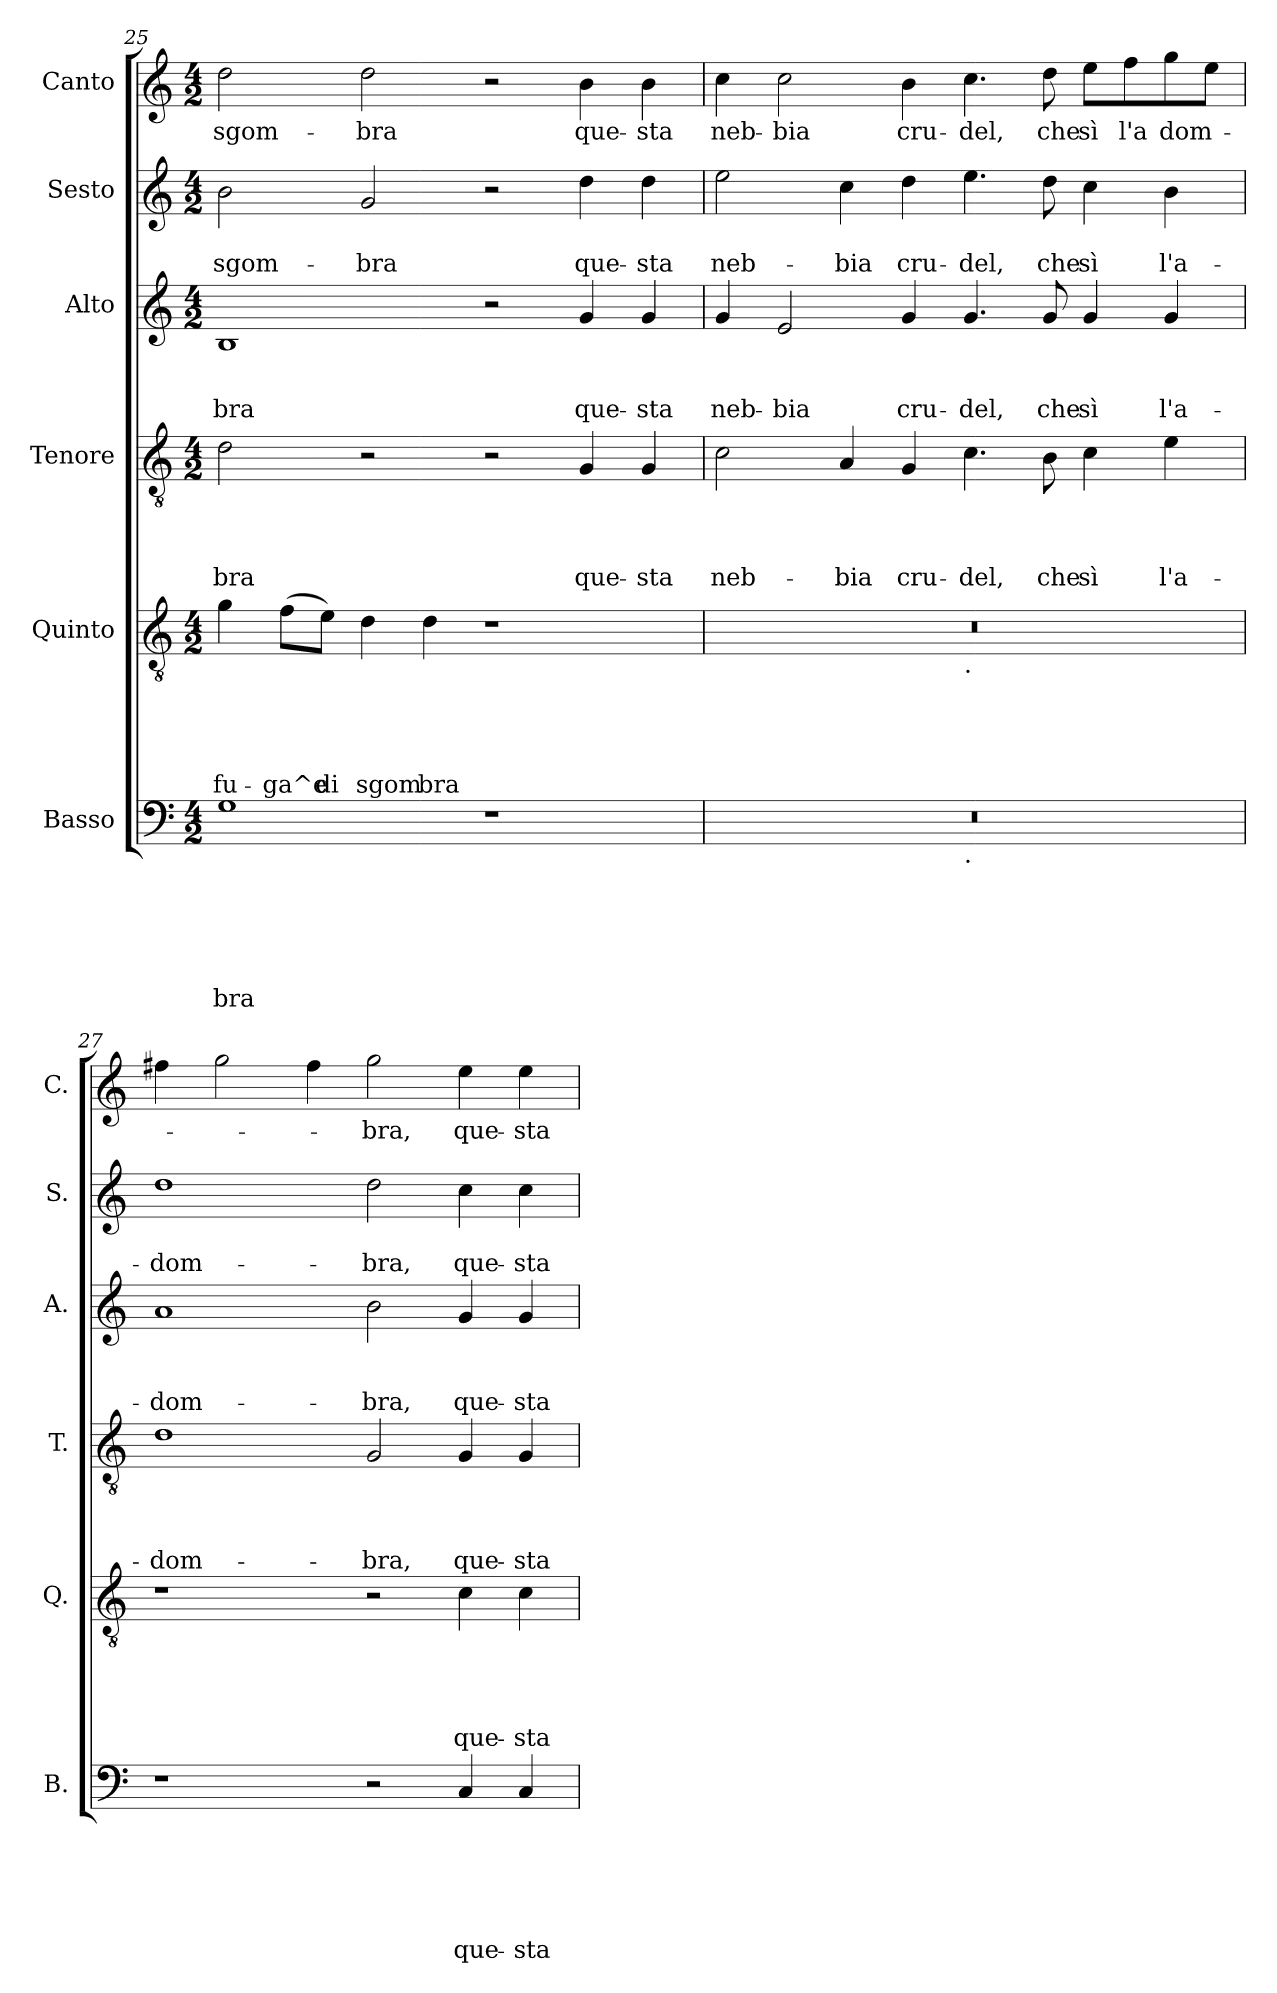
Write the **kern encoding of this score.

**kern	**text	**text	**text	**text	**text	**text	**kern	**text	**text	**text	**text	**text	**kern	**text	**text	**text	**text	**kern	**text	**text	**text	**kern	**text	**text	**kern	**text
*part6	*part6	*part6	*part6	*part6	*part6	*part6	*part5	*part5	*part5	*part5	*part5	*part5	*part4	*part4	*part4	*part4	*part4	*part3	*part3	*part3	*part3	*part2	*part2	*part2	*part1	*part1
*staff6	*staff6	*staff6	*staff6	*staff6	*staff6	*staff6	*staff5	*staff5	*staff5	*staff5	*staff5	*staff5	*staff4	*staff4	*staff4	*staff4	*staff4	*staff3	*staff3	*staff3	*staff3	*staff2	*staff2	*staff2	*staff1	*staff1
*I"Basso	*	*	*	*	*	*	*I"Quinto	*	*	*	*	*	*I"Tenore	*	*	*	*	*I"Alto	*	*	*	*I"Sesto	*	*	*I"Canto	*
*I'B.	*	*	*	*	*	*	*I'Q.	*	*	*	*	*	*I'T.	*	*	*	*	*I'A.	*	*	*	*I'S.	*	*	*I'C.	*
*clefF4	*	*	*	*	*	*	*clefGv2	*	*	*	*	*	*clefGv2	*	*	*	*	*clefG2	*	*	*	*clefG2	*	*	*clefG2	*
*k[]	*	*	*	*	*	*	*k[]	*	*	*	*	*	*k[]	*	*	*	*	*k[]	*	*	*	*k[]	*	*	*k[]	*
*C:	*	*	*	*	*	*	*C:	*	*	*	*	*	*C:	*	*	*	*	*C:	*	*	*	*C:	*	*	*C:	*
*M4/2	*	*	*	*	*	*	*M4/2	*	*	*	*	*	*M4/2	*	*	*	*	*M4/2	*	*	*	*M4/2	*	*	*M4/2	*
=25	=25	=25	=25	=25	=25	=25	=25	=25	=25	=25	=25	=25	=25	=25	=25	=25	=25	=25	=25	=25	=25	=25	=25	=25	=25	=25
!	!	!	!	!	!	!LO:LY:b	!	!	!	!	!	!LO:LY:b	!	!	!	!	!LO:LY:b	!	!	!	!LO:LY:b	!	!	!LO:LY:b	!	!LO:LY:b
1G	.	.	.	.	.	-bra	4g\	.	.	.	.	fu-	2d\	.	.	.	-bra	1B	.	.	-bra	2b\	.	-sgom-	2dd\	-sgom-
!	!	!	!	!	!	!	!	!	!	!	!	!LO:LY:b	!	!	!	!	!	!	!	!	!	!	!	!	!	!
.	.	.	.	.	.	.	(<8f\L	.	.	.	.	-ga^e	.	.	.	.	.	.	.	.	.	.	.	.	.	.
!	!	!	!	!	!	!	!	!	!	!	!	!LO:LY:b	!	!	!	!	!	!	!	!	!	!	!	!	!	!
.	.	.	.	.	.	.	8e\J)	.	.	.	.	di	.	.	.	.	.	.	.	.	.	.	.	.	.	.
!	!	!	!	!	!	!	!	!	!	!	!	!LO:LY:b	!	!	!	!	!	!	!	!	!	!	!	!LO:LY:b	!	!LO:LY:b
.	.	.	.	.	.	.	4d\	.	.	.	.	sgom	2r	.	.	.	.	.	.	.	.	2g/	.	-bra	2dd\	-bra
!	!	!	!	!	!	!	!	!	!	!	!	!LO:LY:b	!	!	!	!	!	!	!	!	!	!	!	!	!	!
.	.	.	.	.	.	.	4d\	.	.	.	.	bra	.	.	.	.	.	.	.	.	.	.	.	.	.	.
1r	.	.	.	.	.	.	1r	.	.	.	.	.	2r	.	.	.	.	2r	.	.	.	2r	.	.	2r	.
!	!	!	!	!	!	!	!	!	!	!	!	!	!	!	!	!	!LO:LY:b	!	!	!	!LO:LY:b	!	!	!LO:LY:b	!	!LO:LY:b
.	.	.	.	.	.	.	.	.	.	.	.	.	4G/	.	.	.	que-	4g/	.	.	que-	4dd\	.	que-	4b\	que-
!	!	!	!	!	!	!	!	!	!	!	!	!	!	!	!	!	!LO:LY:b	!	!	!	!LO:LY:b	!	!	!LO:LY:b	!	!LO:LY:b
.	.	.	.	.	.	.	.	.	.	.	.	.	4G/	.	.	.	-sta	4g/	.	.	-sta	4dd\	.	-sta	4b\	-sta
=26	=26	=26	=26	=26	=26	=26	=26	=26	=26	=26	=26	=26	=26	=26	=26	=26	=26	=26	=26	=26	=26	=26	=26	=26	=26	=26
!	!	!	!	!	!	!	!	!	!	!	!	!	!	!	!	!	!LO:LY:b	!	!	!	!LO:LY:b	!	!	!LO:LY:b	!	!LO:LY:b
*^	*	*	*	*	*	*	*^	*	*	*	*	*	*	*	*	*	*	*	*	*	*	*	*	*	*	*
0r	1ryy	.	.	.	.	.	.	0r	1ryy	.	.	.	.	.	2c\	.	.	.	neb-	4g/	.	.	neb-	2ee\	.	neb-	4cc\	neb-
!	!	!	!	!	!	!	!	!	!	!	!	!	!	!	!	!	!	!	!	!	!	!	!LO:LY:b	!	!	!	!	!LO:LY:b
.	.	.	.	.	.	.	.	.	.	.	.	.	.	.	.	.	.	.	.	2e/	.	.	-bia	.	.	.	2cc\	-bia
!	!	!	!	!	!	!	!	!	!	!	!	!	!	!	!	!	!	!	!LO:LY:b	!	!	!	!	!	!	!LO:LY:b	!	!
.	.	.	.	.	.	.	.	.	.	.	.	.	.	.	4A/	.	.	.	-bia	.	.	.	.	4cc\	.	-bia	.	.
!	!	!	!	!	!	!	!	!	!	!	!	!	!	!	!	!	!	!	!LO:LY:b	!	!	!	!LO:LY:b	!	!	!LO:LY:b	!	!LO:LY:b
.	.	.	.	.	.	.	.	.	.	.	.	.	.	.	4G/	.	.	.	cru-	4g/	.	.	cru-	4dd\	.	cru-	4b\	cru-
!	!	!	!	!	!	!	!	!	!LO:TX:b:t=.	!	!	!	!	!	!	!	!	!	!	!	!	!	!	!	!	!	!	!
!	!LO:TX:b:t=.	!	!	!	!	!	!	!	!	!	!	!	!	!	!	!	!	!	!	!	!	!	!	!	!	!	!	!
!	!	!	!	!	!	!	!	!	!	!	!	!	!	!	!	!	!	!	!LO:LY:b	!	!	!	!LO:LY:b	!	!	!LO:LY:b	!	!LO:LY:b
.	1ryy	.	.	.	.	.	.	.	1ryy	.	.	.	.	.	4.c\	.	.	.	-del,	4.g/	.	.	-del,	4.ee\	.	-del,	4.cc\	-del,
!	!	!	!	!	!	!	!	!	!	!	!	!	!	!	!	!	!	!	!LO:LY:b	!	!	!	!LO:LY:b	!	!	!LO:LY:b	!	!LO:LY:b
.	.	.	.	.	.	.	.	.	.	.	.	.	.	.	8B\	.	.	.	che	8g/	.	.	che	8dd\	.	che	8dd\	che
!	!	!	!	!	!	!	!	!	!	!	!	!	!	!	!	!	!	!	!LO:LY:b	!	!	!	!LO:LY:b	!	!	!LO:LY:b	!	!LO:LY:b
.	.	.	.	.	.	.	.	.	.	.	.	.	.	.	4c\	.	.	.	sì	4g/	.	.	sì	4cc\	.	sì	8ee\L	sì
!	!	!	!	!	!	!	!	!	!	!	!	!	!	!	!	!	!	!	!	!	!	!	!	!	!	!	!	!LO:LY:b
.	.	.	.	.	.	.	.	.	.	.	.	.	.	.	.	.	.	.	.	.	.	.	.	.	.	.	8ff\	l'a
!	!	!	!	!	!	!	!	!	!	!	!	!	!	!	!	!	!	!	!LO:LY:b	!	!	!	!LO:LY:b	!	!	!LO:LY:b	!	!LO:LY:b
.	.	.	.	.	.	.	.	.	.	.	.	.	.	.	4e\	.	.	.	l'a-	4g/	.	.	l'a-	4b\	.	l'a-	8gg\	dom-
.	.	.	.	.	.	.	.	.	.	.	.	.	.	.	.	.	.	.	.	.	.	.	.	.	.	.	8ee\J	.
!!LO:PB:g=z
=27	=27	=27	=27	=27	=27	=27	=27	=27	=27	=27	=27	=27	=27	=27	=27	=27	=27	=27	=27	=27	=27	=27	=27	=27	=27	=27	=27	=27
!	!	!	!	!	!	!	!	!	!	!	!	!	!	!	!	!	!	!	!LO:LY:b	!	!	!	!LO:LY:b	!	!	!LO:LY:b	!	!
*v	*v	*	*	*	*	*	*	*	*	*	*	*	*	*	*	*	*	*	*	*	*	*	*	*	*	*	*	*
*	*	*	*	*	*	*	*v	*v	*	*	*	*	*	*	*	*	*	*	*	*	*	*	*	*	*	*	*
1r	.	.	.	.	.	.	1r	.	.	.	.	.	1d	.	.	.	-dom-	1a	.	.	-dom-	1dd	.	-dom-	4ff#X\	.
.	.	.	.	.	.	.	.	.	.	.	.	.	.	.	.	.	.	.	.	.	.	.	.	.	2gg\	.
.	.	.	.	.	.	.	.	.	.	.	.	.	.	.	.	.	.	.	.	.	.	.	.	.	4ff#\	.
!	!	!	!	!	!	!	!	!	!	!	!	!	!	!	!	!	!LO:LY:b	!	!	!	!LO:LY:b	!	!	!LO:LY:b	!	!LO:LY:b
2r	.	.	.	.	.	.	2r	.	.	.	.	.	2G/	.	.	.	-bra,	2b\	.	.	-bra,	2dd\	.	-bra,	2gg\	-bra,
!	!	!	!	!	!	!LO:LY:b	!	!	!	!	!	!LO:LY:b	!	!	!	!	!LO:LY:b	!	!	!	!LO:LY:b	!	!	!LO:LY:b	!	!LO:LY:b
4C/	.	.	.	.	.	que-	4c\	.	.	.	.	que-	4G/	.	.	.	que-	4g/	.	.	que-	4cc\	.	que-	4ee\	que-
!	!	!	!	!	!	!LO:LY:b	!	!	!	!	!	!LO:LY:b	!	!	!	!	!LO:LY:b	!	!	!	!LO:LY:b	!	!	!LO:LY:b	!	!LO:LY:b
4C/	.	.	.	.	.	-sta	4c\	.	.	.	.	-sta	4G/	.	.	.	-sta	4g/	.	.	-sta	4cc\	.	-sta	4ee\	-sta
=	=	=	=	=	=	=	=	=	=	=	=	=	=	=	=	=	=	=	=	=	=	=	=	=	=	=
*-	*-	*-	*-	*-	*-	*-	*-	*-	*-	*-	*-	*-	*-	*-	*-	*-	*-	*-	*-	*-	*-	*-	*-	*-	*-	*-
